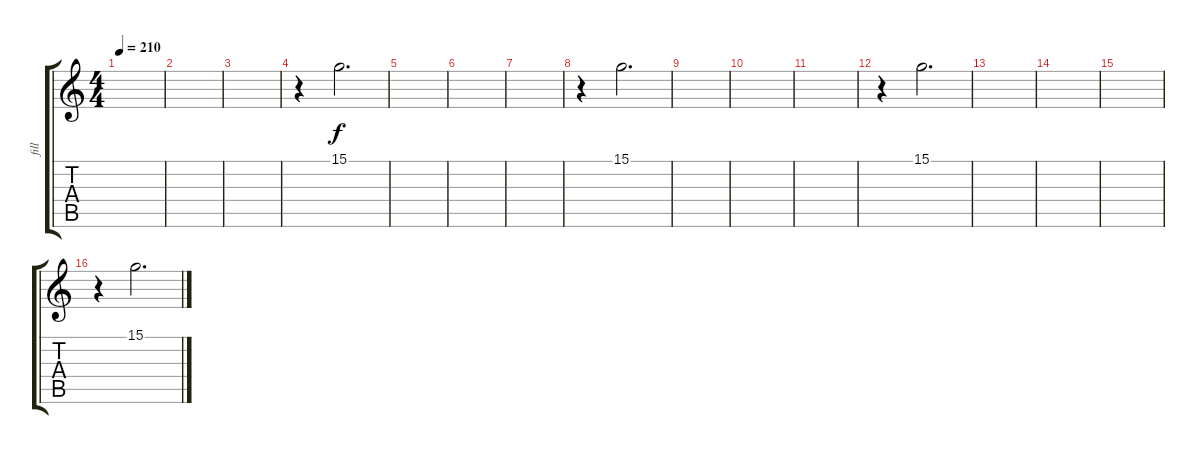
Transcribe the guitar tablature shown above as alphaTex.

\track ("fill" "fill") {instrument reversecymbal}
\staff {score tabs}
\tuning (E4 B3 G3 D3 A2 E2) {hide}
\ts (4 4)
\tempo 210
\clef g2
\ks c
|
|
|
r.4 15.1.2{d} |
|
|
|
r.4 15.1.2{d} |
|
|
|
r.4 15.1.2{d} |
|
|
|
r.4 15.1.2{d}
